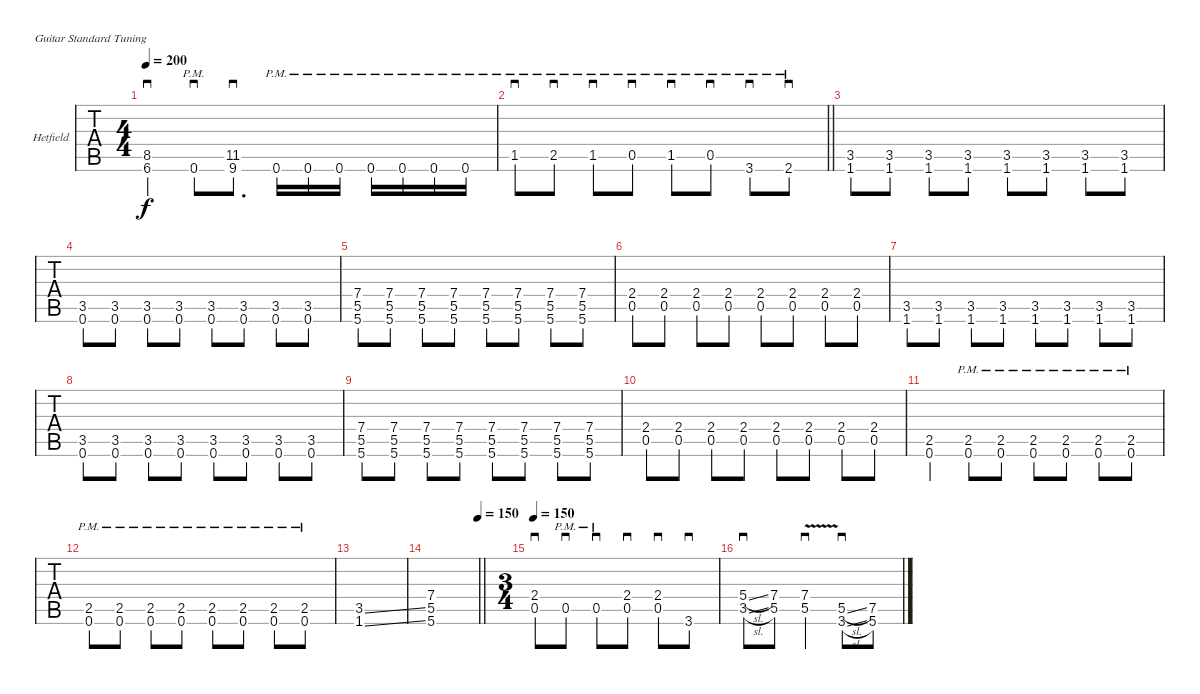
\bracketExtendMode groupsimilarinstruments
\firstSystemTrackNameOrientation horizontal
\otherSystemsTrackNameOrientation horizontal
\track ("Guitar 1" "Hetfield") {instrument distortionguitar}
\staff {tabs}
\tuning (E4 B3 G3 D3 A2 E2)
\ts (4 4)
\tempo 200
\clef g2
\ks c
(8.5 6.6).4{sd dy f} 0.6{pm}.8{sd} (11.5 9.6).8{d sd} 0.6{pm}.16 0.6{pm}.16 0.6{pm}.16 0.6{pm}.16 0.6{pm}.16 0.6{pm}.16 0.6{pm}.16 |
\barLineRight lightlight
1.5{pm}.8{sd} 2.5{pm}.8{sd} 1.5{pm}.8{sd} 0.5{pm}.8{sd} 1.5{pm}.8{sd} 0.5{pm}.8{sd} 3.6{pm}.8{sd} 2.6{pm}.8{sd} |
(3.5 1.6).8 (3.5 1.6).8 (3.5 1.6).8 (3.5 1.6).8 (3.5 1.6).8 (3.5 1.6).8 (3.5 1.6).8 (3.5 1.6).8 |
(3.5 0.6).8 (3.5 0.6).8 (3.5 0.6).8 (3.5 0.6).8 (3.5 0.6).8 (3.5 0.6).8 (3.5 0.6).8 (3.5 0.6).8 |
(7.4 5.5 5.6).8 (7.4 5.5 5.6).8 (7.4 5.5 5.6).8 (7.4 5.5 5.6).8 (7.4 5.5 5.6).8 (7.4 5.5 5.6).8 (7.4 5.5 5.6).8 (7.4 5.5 5.6).8 |
(2.4 0.5).8 (2.4 0.5).8 (2.4 0.5).8 (2.4 0.5).8 (2.4 0.5).8 (2.4 0.5).8 (2.4 0.5).8 (2.4 0.5).8 |
(3.5 1.6).8 (3.5 1.6).8 (3.5 1.6).8 (3.5 1.6).8 (3.5 1.6).8 (3.5 1.6).8 (3.5 1.6).8 (3.5 1.6).8 |
(3.5 0.6).8 (3.5 0.6).8 (3.5 0.6).8 (3.5 0.6).8 (3.5 0.6).8 (3.5 0.6).8 (3.5 0.6).8 (3.5 0.6).8 |
(7.4 5.5 5.6).8 (7.4 5.5 5.6).8 (7.4 5.5 5.6).8 (7.4 5.5 5.6).8 (7.4 5.5 5.6).8 (7.4 5.5 5.6).8 (7.4 5.5 5.6).8 (7.4 5.5 5.6).8 |
(2.4 0.5).8 (2.4 0.5).8 (2.4 0.5).8 (2.4 0.5).8 (2.4 0.5).8 (2.4 0.5).8 (2.4 0.5).8 (2.4 0.5).8 |
(2.5 0.6).4 (2.5{pm} 0.6{pm}).8 (2.5{pm} 0.6{pm}).8 (2.5{pm} 0.6{pm}).8 (2.5{pm} 0.6{pm}).8 (2.5{pm} 0.6{pm}).8 (2.5{pm} 0.6{pm}).8 |
(2.5{pm} 0.6{pm}).8 (2.5{pm} 0.6{pm}).8 (2.5{pm} 0.6{pm}).8 (2.5{pm} 0.6{pm}).8 (2.5{pm} 0.6{pm}).8 (2.5{pm} 0.6{pm}).8 (2.5{pm} 0.6{pm}).8 (2.5{pm} 0.6{pm}).8 |
(3.5{ss} 1.6{ss}).1 |
\tempo (150 1)
\barLineRight lightlight
(7.4 5.5 5.6).1 |
\ts (3 4)
\beaming (8 2 2 2)
\tempo 150
(2.4 0.5).8{sd} 0.5{pm}.8{sd} 0.5{pm}.8{sd} (2.4 0.5).8{sd} (2.4 0.5).8{sd} 3.6.8{sd} |
(5.4{sl} 3.5{sl}).8{sd} (7.4 5.5).8 (7.4{v} 5.5{v}).4{sd} (5.5{sl} 3.6{sl}).8{sd} (7.5 5.6).8
